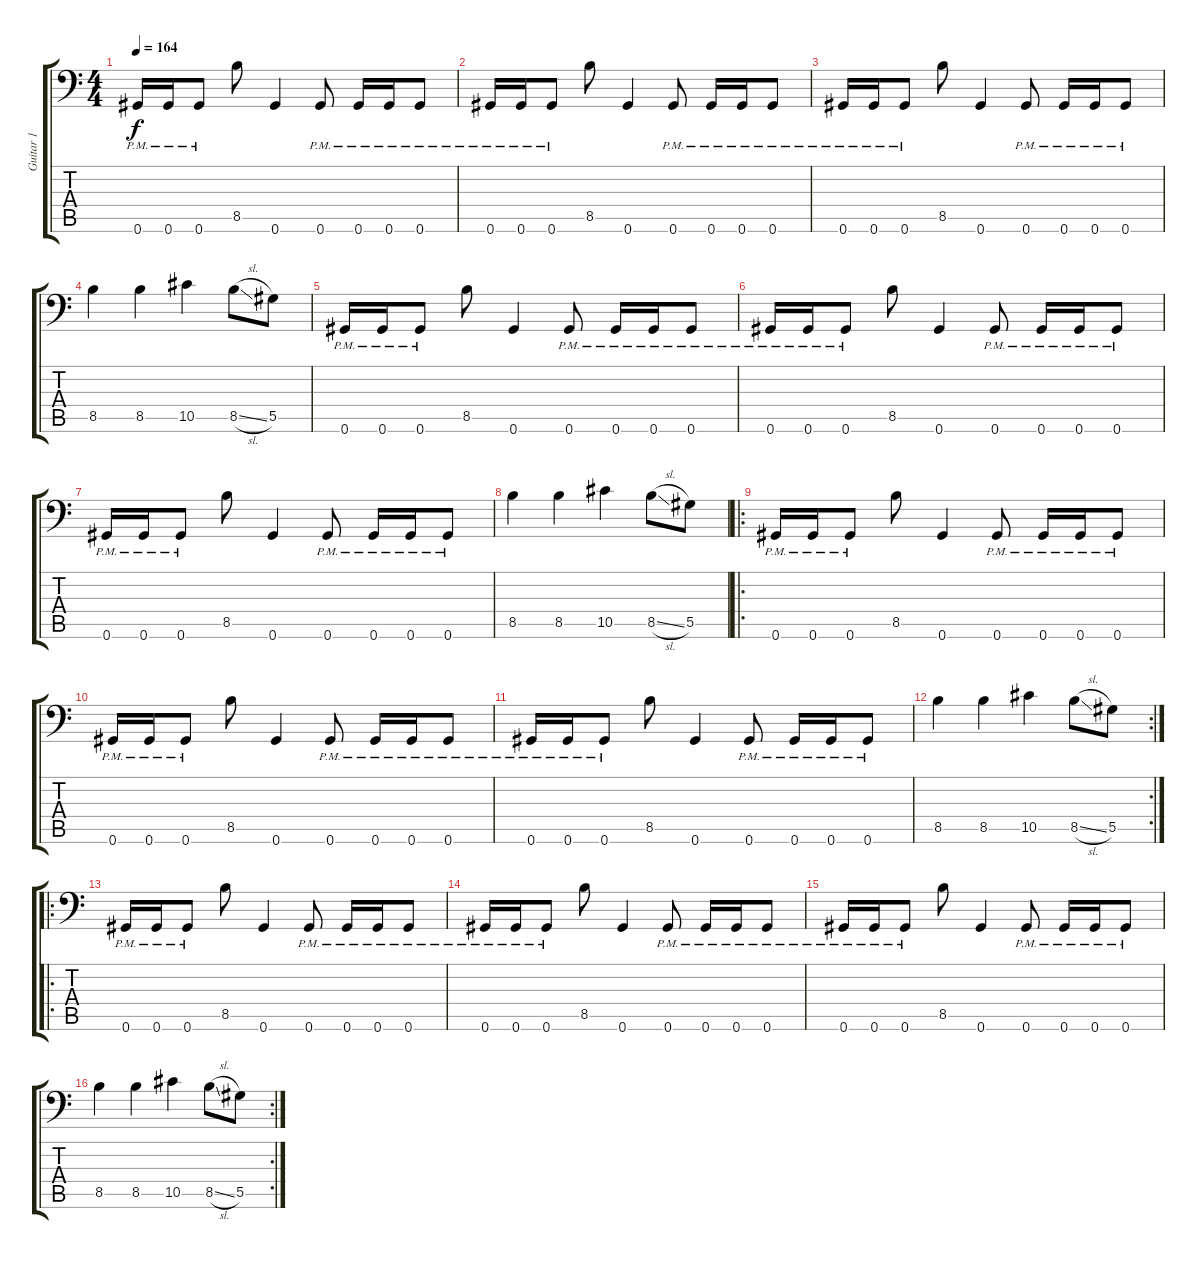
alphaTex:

\track ("Guitar 1" "Guitar 1") {instrument distortionguitar}
\staff {score tabs}
\tuning (Bb3 F3 Db3 Ab2 Eb2 Ab1) {hide}
\ts (4 4)
\tempo 164
\clef f4
\ks c
0.6{pm}.16{dy f} 0.6{pm}.16 0.6{pm}.8 8.5.8 0.6.4 0.6{pm}.8 0.6{pm}.16 0.6{pm}.16 0.6{pm}.8 |
0.6{pm}.16 0.6{pm}.16 0.6{pm}.8 8.5.8 0.6.4 0.6{pm}.8 0.6{pm}.16 0.6{pm}.16 0.6{pm}.8 |
0.6{pm}.16 0.6{pm}.16 0.6{pm}.8 8.5.8 0.6.4 0.6{pm}.8 0.6{pm}.16 0.6{pm}.16 0.6{pm}.8 |
8.5.4 8.5.4 10.5.4 8.5{sl}.8 5.5.8 |
0.6{pm}.16 0.6{pm}.16 0.6{pm}.8 8.5.8 0.6.4 0.6{pm}.8 0.6{pm}.16 0.6{pm}.16 0.6{pm}.8 |
0.6{pm}.16 0.6{pm}.16 0.6{pm}.8 8.5.8 0.6.4 0.6{pm}.8 0.6{pm}.16 0.6{pm}.16 0.6{pm}.8 |
0.6{pm}.16 0.6{pm}.16 0.6{pm}.8 8.5.8 0.6.4 0.6{pm}.8 0.6{pm}.16 0.6{pm}.16 0.6{pm}.8 |
8.5.4 8.5.4 10.5.4 8.5{sl}.8 5.5.8 |
\ro
0.6{pm}.16 0.6{pm}.16 0.6{pm}.8 8.5.8 0.6.4 0.6{pm}.8 0.6{pm}.16 0.6{pm}.16 0.6{pm}.8 |
0.6{pm}.16 0.6{pm}.16 0.6{pm}.8 8.5.8 0.6.4 0.6{pm}.8 0.6{pm}.16 0.6{pm}.16 0.6{pm}.8 |
0.6{pm}.16 0.6{pm}.16 0.6{pm}.8 8.5.8 0.6.4 0.6{pm}.8 0.6{pm}.16 0.6{pm}.16 0.6{pm}.8 |
\rc 2
8.5.4 8.5.4 10.5.4 8.5{sl}.8 5.5.8 |
\ro
0.6{pm}.16 0.6{pm}.16 0.6{pm}.8 8.5.8 0.6.4 0.6{pm}.8 0.6{pm}.16 0.6{pm}.16 0.6{pm}.8 |
0.6{pm}.16 0.6{pm}.16 0.6{pm}.8 8.5.8 0.6.4 0.6{pm}.8 0.6{pm}.16 0.6{pm}.16 0.6{pm}.8 |
0.6{pm}.16 0.6{pm}.16 0.6{pm}.8 8.5.8 0.6.4 0.6{pm}.8 0.6{pm}.16 0.6{pm}.16 0.6{pm}.8 |
\rc 2
8.5.4 8.5.4 10.5.4 8.5{sl}.8 5.5.8
